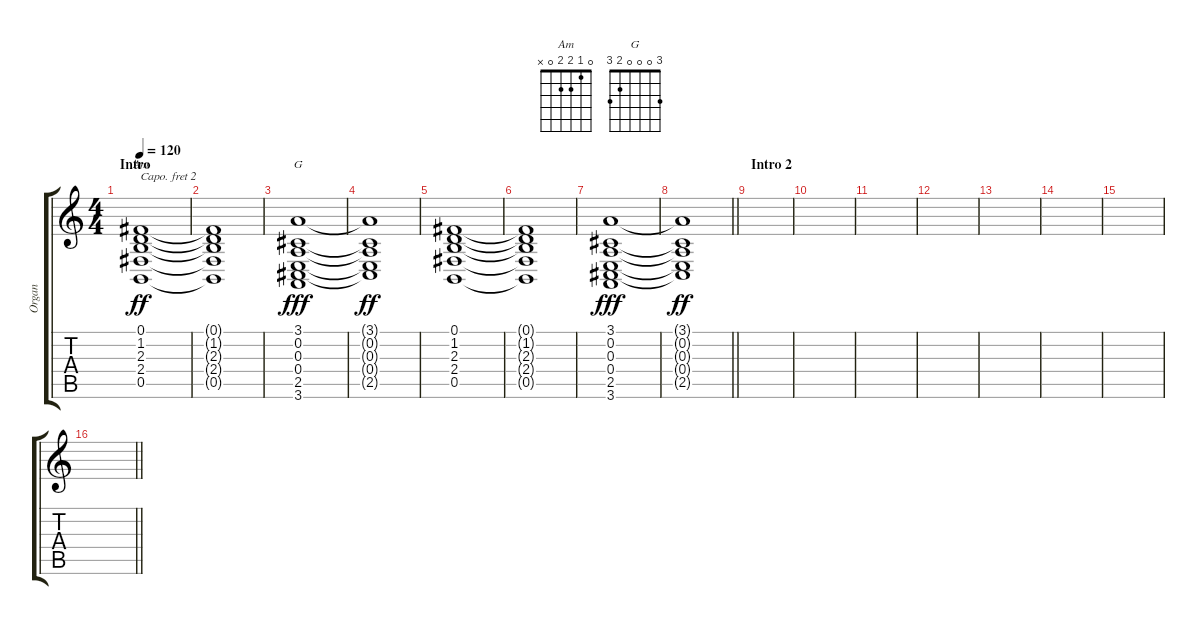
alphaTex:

\track ("Organ" "Organ") {instrument drawbarorgan}
\staff {score tabs}
\capo 2
\tuning (E4 B3 G3 D3 A2 E2) {hide}
\chord ("Am" 0 1 2 2 0 x)
\chord ("G" 3 0 0 0 2 3)
\ts (4 4)
\section ("" "Intro")
\tempo 120
\clef g2
\ks c
(0.1 1.2 2.3 2.4 0.5).1{ch "Am" dy ff volume 9 instrument drawbarorgan} |
(0.1{t} 1.2{t} 2.3{t} 2.4{t} 0.5{t}).1 |
(3.1 0.2 0.3 0.4 2.5 3.6).1{ch "G" dy fff volume 4} |
(3.1{t} 0.2{t} 0.3{t} 0.4{t} 2.5{t}).1{dy ff} |
(0.1 1.2 2.3 2.4 0.5).1{volume 9} |
(0.1{t} 1.2{t} 2.3{t} 2.4{t} 0.5{t}).1 |
(3.1 0.2 0.3 0.4 2.5 3.6).1{dy fff volume 4} |
\barLineRight lightlight
(3.1{t} 0.2{t} 0.3{t} 0.4{t} 2.5{t}).1{dy ff} |
\section ("" "Intro 2")
|
|
|
|
|
|
|
\barLineRight lightlight
